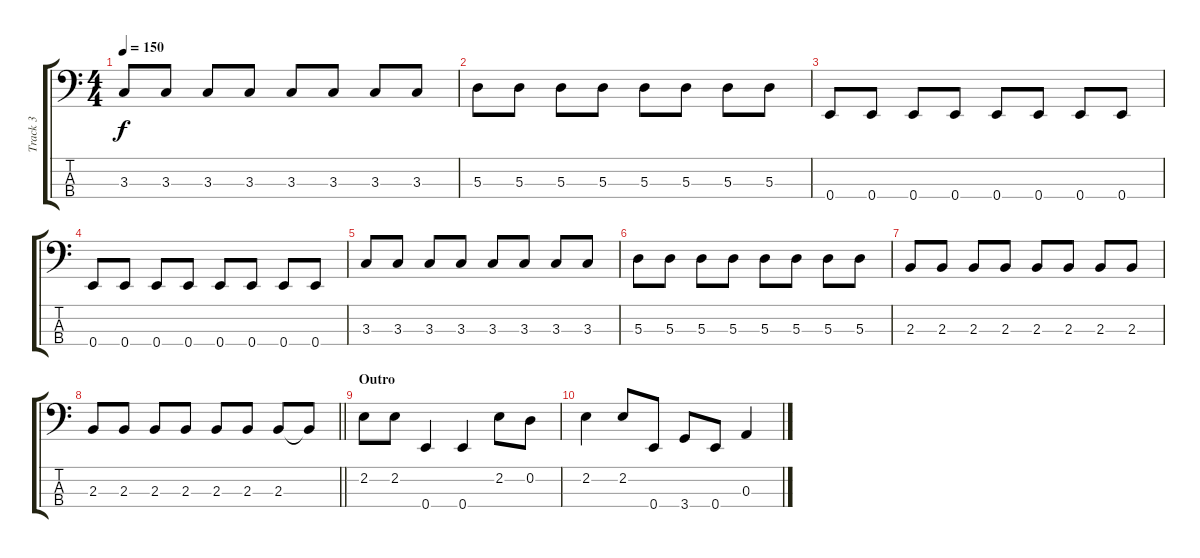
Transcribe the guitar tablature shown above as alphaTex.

\track ("Track 3" "Track 3") {instrument electricbassfinger}
\staff {score tabs}
\tuning (G2 D2 A1 E1) {hide}
\ts (4 4)
\tempo 150
\clef f4
\ks c
3.3.8{dy f} 3.3.8 3.3.8 3.3.8 3.3.8 3.3.8 3.3.8 3.3.8 |
5.3.8 5.3.8 5.3.8 5.3.8 5.3.8 5.3.8 5.3.8 5.3.8 |
0.4.8 0.4.8 0.4.8 0.4.8 0.4.8 0.4.8 0.4.8 0.4.8 |
0.4.8 0.4.8 0.4.8 0.4.8 0.4.8 0.4.8 0.4.8 0.4.8 |
3.3.8 3.3.8 3.3.8 3.3.8 3.3.8 3.3.8 3.3.8 3.3.8 |
5.3.8 5.3.8 5.3.8 5.3.8 5.3.8 5.3.8 5.3.8 5.3.8 |
2.3.8 2.3.8 2.3.8 2.3.8 2.3.8 2.3.8 2.3.8 2.3.8 |
\barLineRight lightlight
2.3.8 2.3.8 2.3.8 2.3.8 2.3.8 2.3.8 2.3.8 2.3{t}.8 |
\section ("" "Outro")
2.2.8 2.2.8 0.4.4 0.4.4 2.2.8 0.2.8 |
2.2.4 2.2.8 0.4.8 3.4.8 0.4.8 0.3.4
